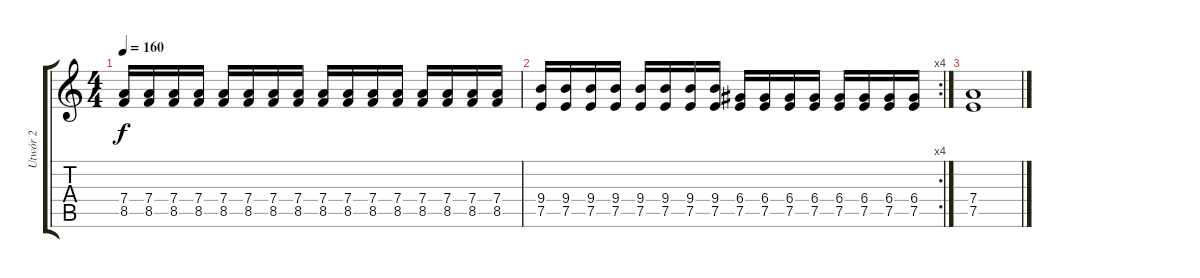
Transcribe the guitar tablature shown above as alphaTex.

\track ("Utwór 2" "Utwór 2") {instrument electricguitarclean}
\staff {score tabs}
\tuning (E4 B3 G3 D3 A2 E2) {hide}
\ts (4 4)
\tempo 160
\clef g2
\ks c
(7.4 8.5).16{dy f} (7.4 8.5).16 (7.4 8.5).16 (7.4 8.5).16 (7.4 8.5).16 (7.4 8.5).16 (7.4 8.5).16 (7.4 8.5).16 (7.4 8.5).16 (7.4 8.5).16 (7.4 8.5).16 (7.4 8.5).16 (7.4 8.5).16 (7.4 8.5).16 (7.4 8.5).16 (7.4 8.5).16 |
\rc 4
(9.4 7.5).16 (9.4 7.5).16 (9.4 7.5).16 (9.4 7.5).16 (9.4 7.5).16 (9.4 7.5).16 (9.4 7.5).16 (9.4 7.5).16 (6.4 7.5).16 (6.4 7.5).16 (6.4 7.5).16 (6.4 7.5).16 (6.4 7.5).16 (6.4 7.5).16 (6.4 7.5).16 (6.4 7.5).16 |
(7.4 7.5).1
